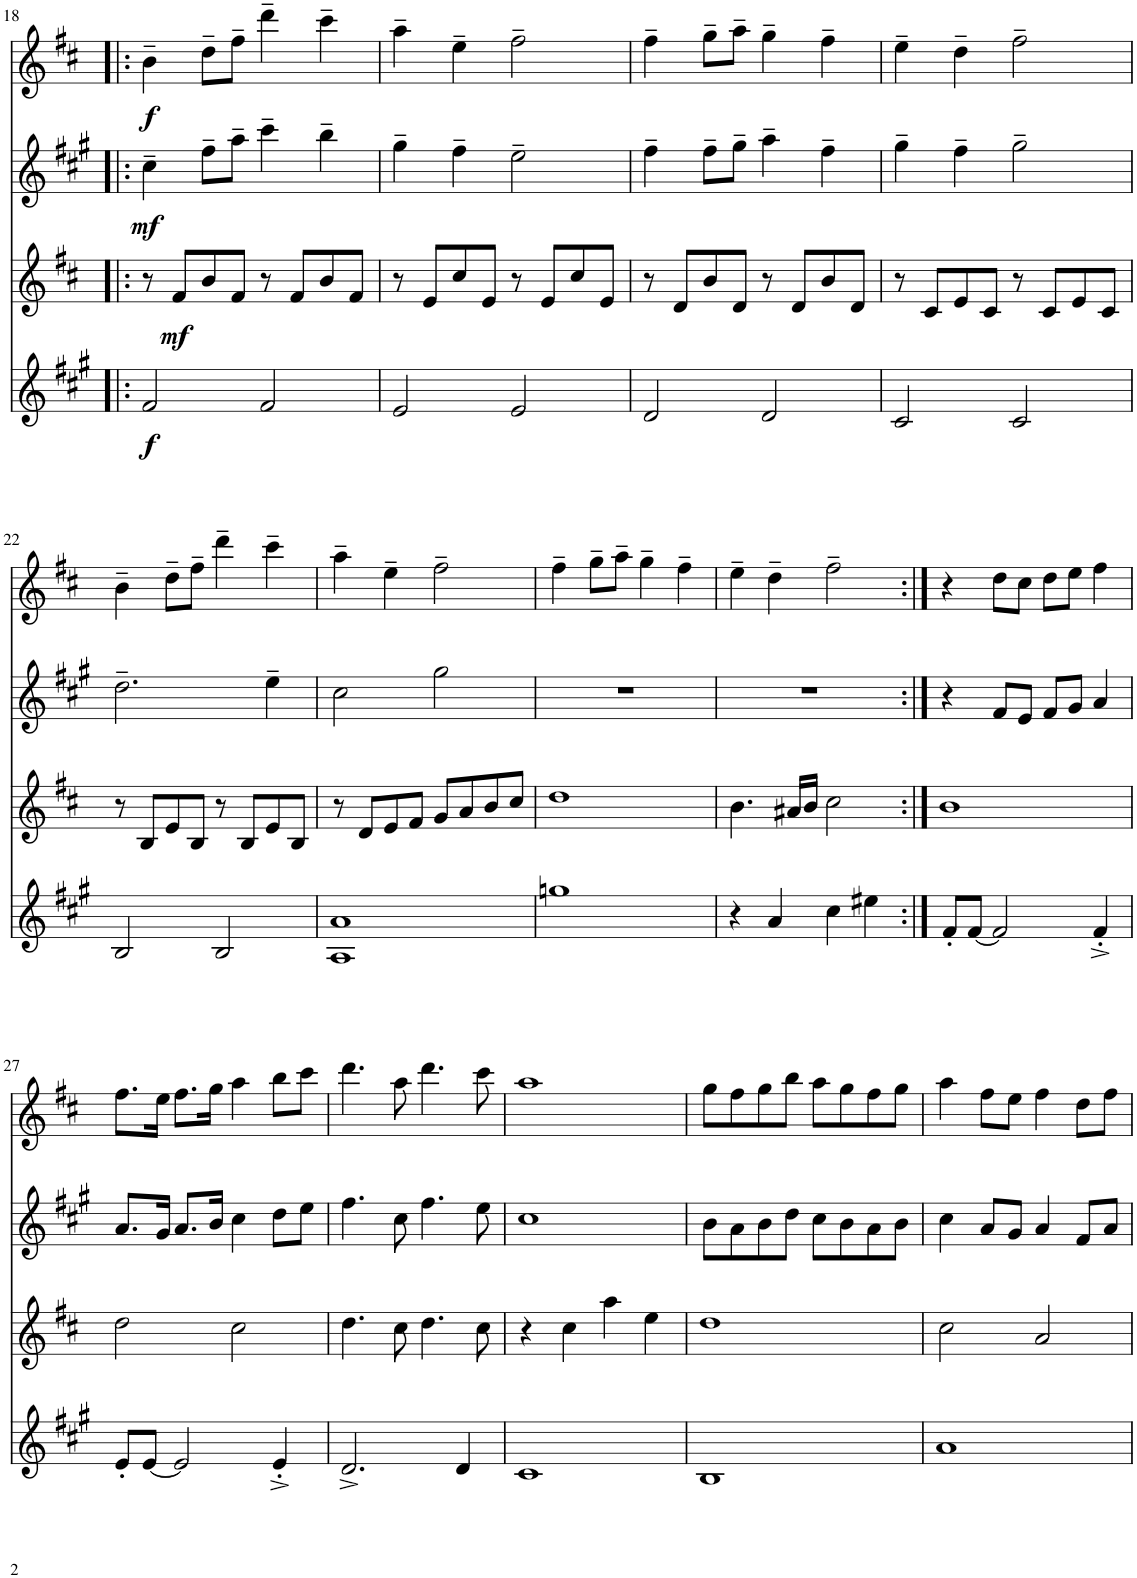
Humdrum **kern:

**kern	**dynam	**kern	**dynam	**kern	**dynam	**kern	**dynam
*part4	*part4	*part3	*part3	*part2	*part2	*part1	*part1
*staff4	*staff4	*staff3	*staff3	*staff2	*staff2	*staff1	*staff1
*I"Saxofón barítono	*	*I"Saxofón tenor	*	*I"Saxofón contralto	*	*I"Saxofón soprano	*
!!LO:PB:g=z
*clefG2	*	*clefG2	*	*clefG2	*	*clefG2	*
*Trd12c21	*	*Trd8c14	*	*Trd5c9	*	*Trd1c2	*
*k[f#c#g#]	*	*k[f#c#]	*	*k[f#c#g#]	*	*k[f#c#]	*
*M4/4	*	*M4/4	*	*M4/4	*	*M4/4	*
=18!|:	=18!|:	=18!|:	=18!|:	=18!|:	=18!|:	=18!|:	=18!|:
!	!LO:DY:b	!	!	!	!LO:DY:b	!	!LO:DY:b
2f#/	f	8r	.	4cc#~\	mf	4b~\	f
!	!	!	!LO:DY:b	!	!	!	!
.	.	8f#/L	mf	.	.	.	.
.	.	8b/	.	8ff#~\L	.	8dd~\L	.
.	.	8f#/J	.	8aa~\J	.	8ff#~\J	.
2f#/	.	8r	.	4ccc#~\	.	4ddd~\	.
.	.	8f#/L	.	.	.	.	.
.	.	8b/	.	4bb~\	.	4ccc#~\	.
.	.	8f#/J	.	.	.	.	.
=19	=19	=19	=19	=19	=19	=19	=19
2e/	.	8r	.	4gg#~\	.	4aa~\	.
.	.	8e/L	.	.	.	.	.
.	.	8cc#/	.	4ff#~\	.	4ee~\	.
.	.	8e/J	.	.	.	.	.
2e/	.	8r	.	2ee~\	.	2ff#~\	.
.	.	8e/L	.	.	.	.	.
.	.	8cc#/	.	.	.	.	.
.	.	8e/J	.	.	.	.	.
=20	=20	=20	=20	=20	=20	=20	=20
2d/	.	8r	.	4ff#~\	.	4ff#~\	.
.	.	8d/L	.	.	.	.	.
.	.	8b/	.	8ff#~\L	.	8gg~\L	.
.	.	8d/J	.	8gg#~\J	.	8aa~\J	.
2d/	.	8r	.	4aa~\	.	4gg~\	.
.	.	8d/L	.	.	.	.	.
.	.	8b/	.	4ff#~\	.	4ff#~\	.
.	.	8d/J	.	.	.	.	.
=21	=21	=21	=21	=21	=21	=21	=21
2c#/	.	8r	.	4gg#~\	.	4ee~\	.
.	.	8c#/L	.	.	.	.	.
.	.	8e/	.	4ff#~\	.	4dd~\	.
.	.	8c#/J	.	.	.	.	.
2c#/	.	8r	.	2gg#~\	.	2ff#~\	.
.	.	8c#/L	.	.	.	.	.
.	.	8e/	.	.	.	.	.
.	.	8c#/J	.	.	.	.	.
!!LO:LB:g=z
=22	=22	=22	=22	=22	=22	=22	=22
2B/	.	8r	.	2.dd~\	.	4b~\	.
.	.	8B/L	.	.	.	.	.
.	.	8e/	.	.	.	8dd~\L	.
.	.	8B/J	.	.	.	8ff#~\J	.
2B/	.	8r	.	.	.	4ddd~\	.
.	.	8B/L	.	.	.	.	.
.	.	8e/	.	4ee~\	.	4ccc#~\	.
.	.	8B/J	.	.	.	.	.
=23	=23	=23	=23	=23	=23	=23	=23
1A 1a	.	8r	.	2cc#\	.	4aa~\	.
.	.	8d/L	.	.	.	.	.
.	.	8e/	.	.	.	4ee~\	.
.	.	8f#/J	.	.	.	.	.
.	.	8g/L	.	2gg#\	.	2ff#~\	.
.	.	8a/	.	.	.	.	.
.	.	8b/	.	.	.	.	.
.	.	8cc#/J	.	.	.	.	.
=24	=24	=24	=24	=24	=24	=24	=24
1ggn	.	1dd	.	1r	.	4ff#~\	.
.	.	.	.	.	.	8gg~\L	.
.	.	.	.	.	.	8aa~\J	.
.	.	.	.	.	.	4gg~\	.
.	.	.	.	.	.	4ff#~\	.
=25	=25	=25	=25	=25	=25	=25	=25
4r	.	4.b\	.	1r	.	4ee~\	.
4a/	.	.	.	.	.	4dd~\	.
.	.	16a#X/LL	.	.	.	.	.
.	.	16b/JJ	.	.	.	.	.
4cc#\	.	2cc#\	.	.	.	2ff#~\	.
4ee#X\	.	.	.	.	.	.	.
=26:|!	=26:|!	=26:|!	=26:|!	=26:|!	=26:|!	=26:|!	=26:|!
8f#'/L	.	1b	.	4r	.	4r	.
[8f#/J	.	.	.	.	.	.	.
2f#/]	.	.	.	8f#/L	.	8dd\L	.
.	.	.	.	8e/J	.	8cc#\J	.
.	.	.	.	8f#/L	.	8dd\L	.
.	.	.	.	8g#/J	.	8ee\J	.
4f#'^/	.	.	.	4a/	.	4ff#\	.
!!LO:LB:g=z
=27	=27	=27	=27	=27	=27	=27	=27
8e'/L	.	2dd\	.	8.a/L	.	8.ff#\L	.
[8e/J	.	.	.	.	.	.	.
.	.	.	.	16g#/Jk	.	16ee\Jk	.
2e/]	.	.	.	8.a/L	.	8.ff#\L	.
.	.	.	.	16b/Jk	.	16gg\Jk	.
.	.	2cc#\	.	4cc#\	.	4aa\	.
4e'^/	.	.	.	8dd\L	.	8bb\L	.
.	.	.	.	8ee\J	.	8ccc#\J	.
=28	=28	=28	=28	=28	=28	=28	=28
2.d^/	.	4.dd\	.	4.ff#\	.	4.ddd\	.
.	.	8cc#\	.	8cc#\	.	8aa\	.
.	.	4.dd\	.	4.ff#\	.	4.ddd\	.
4d/	.	.	.	.	.	.	.
.	.	8cc#\	.	8ee\	.	8ccc#\	.
=29	=29	=29	=29	=29	=29	=29	=29
1c#	.	4r	.	1cc#	.	1aa	.
.	.	4cc#\	.	.	.	.	.
.	.	4aa\	.	.	.	.	.
.	.	4ee\	.	.	.	.	.
=30	=30	=30	=30	=30	=30	=30	=30
1B	.	1dd	.	8b\L	.	8gg\L	.
.	.	.	.	8a\	.	8ff#\	.
.	.	.	.	8b\	.	8gg\	.
.	.	.	.	8dd\J	.	8bb\J	.
.	.	.	.	8cc#\L	.	8aa\L	.
.	.	.	.	8b\	.	8gg\	.
.	.	.	.	8a\	.	8ff#\	.
.	.	.	.	8b\J	.	8gg\J	.
=31	=31	=31	=31	=31	=31	=31	=31
1a	.	2cc#\	.	4cc#\	.	4aa\	.
.	.	.	.	8a/L	.	8ff#\L	.
.	.	.	.	8g#/J	.	8ee\J	.
.	.	2a/	.	4a/	.	4ff#\	.
.	.	.	.	8f#/L	.	8dd\L	.
.	.	.	.	8a/J	.	8ff#\J	.
=	=	=	=	=	=	=	=
*-	*-	*-	*-	*-	*-	*-	*-
